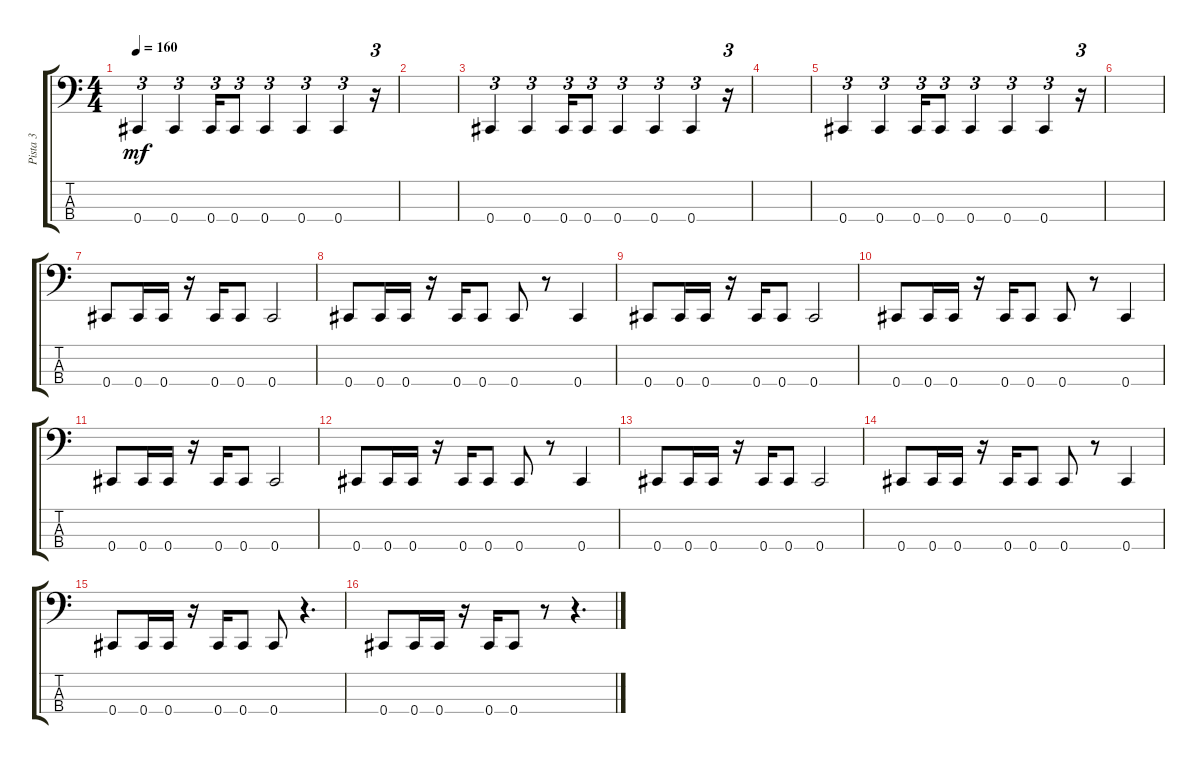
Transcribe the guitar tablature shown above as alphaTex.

\track ("Pista 3" "Pista 3") {instrument electricbasspick}
\staff {score tabs}
\tuning (Gb2 Db2 Ab1 Db1) {hide}
\ts (4 4)
\tempo 160
\clef f4
\ks c
0.4.4{tu (3 2) dy mf} 0.4.4{tu (3 2)} 0.4.16{tu (3 2)} 0.4.8{tu (3 2)} 0.4.4{tu (3 2)} 0.4.4{tu (3 2)} 0.4.4{tu (3 2)} r.16{tu (3 2)} |
|
0.4.4{tu (3 2)} 0.4.4{tu (3 2)} 0.4.16{tu (3 2)} 0.4.8{tu (3 2)} 0.4.4{tu (3 2)} 0.4.4{tu (3 2)} 0.4.4{tu (3 2)} r.16{tu (3 2)} |
|
0.4.4{tu (3 2)} 0.4.4{tu (3 2)} 0.4.16{tu (3 2)} 0.4.8{tu (3 2)} 0.4.4{tu (3 2)} 0.4.4{tu (3 2)} 0.4.4{tu (3 2)} r.16{tu (3 2)} |
|
0.4.8 0.4.16 0.4.16 r.16 0.4.16 0.4.8 0.4.2 |
0.4.8 0.4.16 0.4.16 r.16 0.4.16 0.4.8 0.4.8 r.8 0.4.4 |
0.4.8 0.4.16 0.4.16 r.16 0.4.16 0.4.8 0.4.2 |
0.4.8 0.4.16 0.4.16 r.16 0.4.16 0.4.8 0.4.8 r.8 0.4.4 |
0.4.8 0.4.16 0.4.16 r.16 0.4.16 0.4.8 0.4.2 |
0.4.8 0.4.16 0.4.16 r.16 0.4.16 0.4.8 0.4.8 r.8 0.4.4 |
0.4.8 0.4.16 0.4.16 r.16 0.4.16 0.4.8 0.4.2 |
0.4.8 0.4.16 0.4.16 r.16 0.4.16 0.4.8 0.4.8 r.8 0.4.4 |
0.4.8 0.4.16 0.4.16 r.16 0.4.16 0.4.8 0.4.8 r.4{d} |
0.4.8 0.4.16 0.4.16 r.16 0.4.16 0.4.8 r.8 r.4{d}
